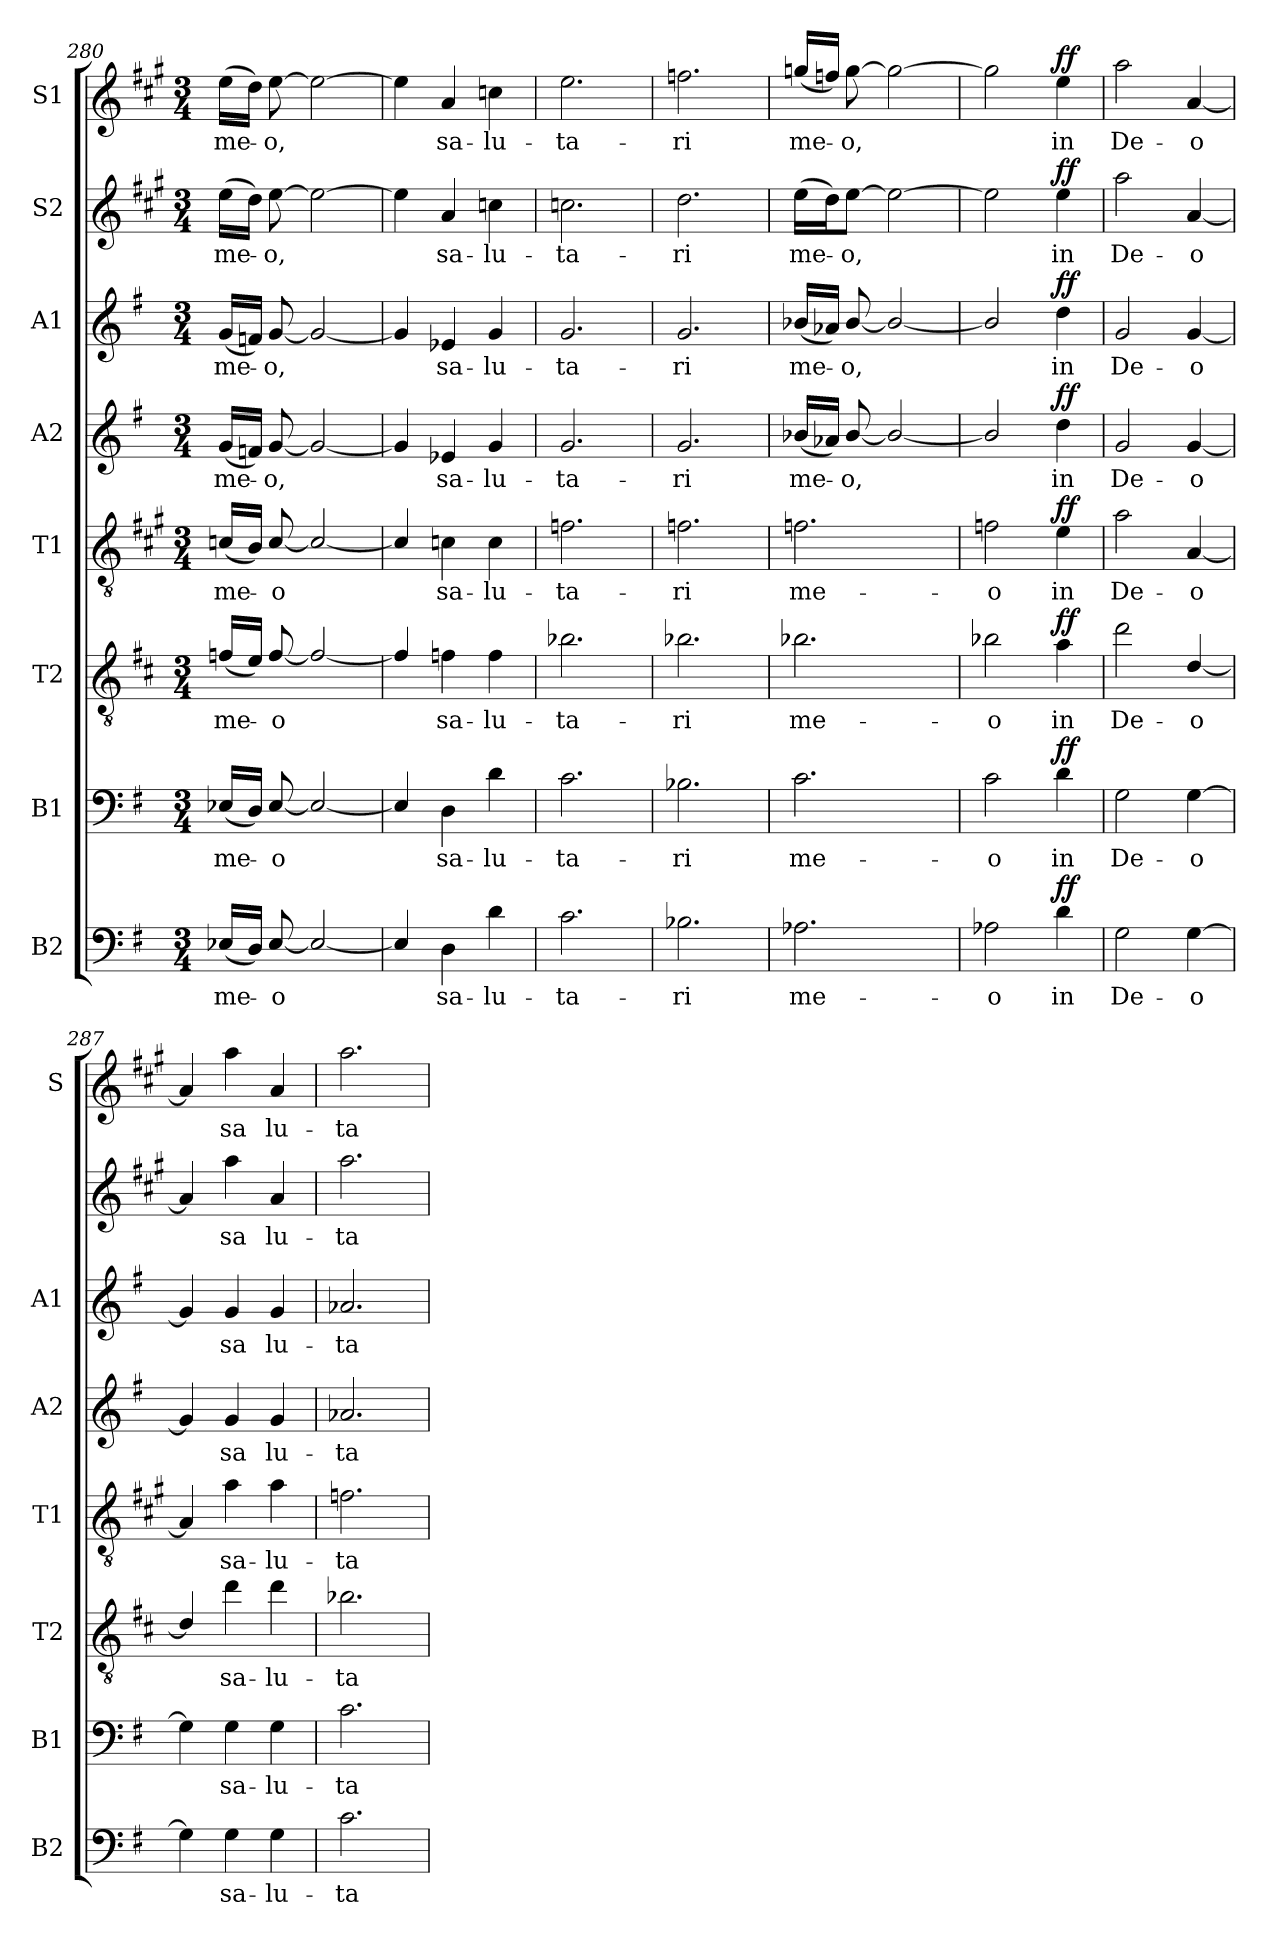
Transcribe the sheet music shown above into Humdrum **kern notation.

**kern	**text	**dynam	**kern	**text	**dynam	**kern	**text	**dynam	**kern	**text	**dynam	**kern	**text	**dynam	**kern	**text	**dynam	**kern	**text	**dynam	**kern	**text	**dynam
*part8	*part8	*part8	*part7	*part7	*part7	*part6	*part6	*part6	*part5	*part5	*part5	*part4	*part4	*part4	*part3	*part3	*part3	*part2	*part2	*part2	*part1	*part1	*part1
*staff8	*staff8	*staff8	*staff7	*staff7	*staff7	*staff6	*staff6	*staff6	*staff5	*staff5	*staff5	*staff4	*staff4	*staff4	*staff3	*staff3	*staff3	*staff2	*staff2	*staff2	*staff1	*staff1	*staff1
*I"B2	*	*	*I"B1	*	*	*I"T2	*	*	*I"T1	*	*	*I"A2	*	*	*I"A1	*	*	*I"S2	*	*	*I"S1	*	*
*I'B2	*	*	*I'B1	*	*	*I'T2	*	*	*I'T1	*	*	*I'A2	*	*	*I'A1	*	*	*	*	*	*I'S	*	*
*clefF4	*	*	*clefF4	*	*	*clefGv2	*	*	*clefGv2	*	*	*clefG2	*	*	*clefG2	*	*	*clefG2	*	*	*clefG2	*	*
*	*	*	*	*	*	*ITrd4c7	*	*	*ITrd1c2	*	*	*	*	*	*	*	*	*ITrd1c2	*	*	*ITrd1c2	*	*
*k[f#]	*	*	*k[f#]	*	*	*k[f#]	*	*	*k[f#]	*	*	*k[f#]	*	*	*k[f#]	*	*	*k[f#]	*	*	*k[f#]	*	*
*M3/4	*	*	*M3/4	*	*	*M3/4	*	*	*M3/4	*	*	*M3/4	*	*	*M3/4	*	*	*M3/4	*	*	*M3/4	*	*
=280	=280	=280	=280	=280	=280	=280	=280	=280	=280	=280	=280	=280	=280	=280	=280	=280	=280	=280	=280	=280	=280	=280	=280
(16E-X/LL	me-	.	(16E-X/LL	me-	.	(16B-X/LL	me-	.	(16B-X/LL	me-	.	(16g/LL	me-	.	(16g/LL	me-	.	(>16dd\LL	me-	.	(>16dd\LL	me-	.
16D/JJ)	.	.	16D/JJ)	.	.	16A/JJ)	.	.	16A/JJ)	.	.	16fn/JJ)	.	.	16fn/JJ)	.	.	16cc\JJ)	.	.	16cc\JJ)	.	.
[8E-/	-o	.	[8E-/	-o	.	[8B-/	-o	.	[8B-/	-o	.	[8g/	-o,	.	[8g/	-o,	.	[8dd\	-o,	.	[8dd\	-o,	.
2E-/_	.	.	2E-/_	.	.	2B-/_	.	.	2B-/_	.	.	2g/_	.	.	2g/_	.	.	2dd\_	.	.	2dd\_	.	.
=281	=281	=281	=281	=281	=281	=281	=281	=281	=281	=281	=281	=281	=281	=281	=281	=281	=281	=281	=281	=281	=281	=281	=281
4E-/]	.	.	4E-/]	.	.	4B-/]	.	.	4B-/]	.	.	4g/]	.	.	4g/]	.	.	4dd\]	.	.	4dd\]	.	.
4D\	sa-	.	4D\	sa-	.	4B-X\	sa-	.	4B-X\	sa-	.	4e-X/	sa-	.	4e-X/	sa-	.	4g/	sa-	.	4g/	sa-	.
4d\	-lu-	.	4d\	-lu-	.	4B-\	-lu-	.	4B-\	-lu-	.	4g/	-lu-	.	4g/	-lu-	.	4b-X\	-lu-	.	4b-X\	-lu-	.
=282	=282	=282	=282	=282	=282	=282	=282	=282	=282	=282	=282	=282	=282	=282	=282	=282	=282	=282	=282	=282	=282	=282	=282
2.c\	-ta-	.	2.c\	-ta-	.	2.e-X\	-ta-	.	2.e-X\	-ta-	.	2.g/	-ta-	.	2.g/	-ta-	.	2.b-X\	-ta-	.	2.dd\	-ta-	.
!!LO:PB:g=z
=283	=283	=283	=283	=283	=283	=283	=283	=283	=283	=283	=283	=283	=283	=283	=283	=283	=283	=283	=283	=283	=283	=283	=283
2.B-X\	-ri	.	2.B-X\	-ri	.	2.e-X\	-ri	.	2.e-X\	-ri	.	2.g/	-ri	.	2.g/	-ri	.	2.cc\	-ri	.	2.ee-X\	-ri	.
=284	=284	=284	=284	=284	=284	=284	=284	=284	=284	=284	=284	=284	=284	=284	=284	=284	=284	=284	=284	=284	=284	=284	=284
2.A-X\	me-	.	2.c\	me-	.	2.e-X\	me-	.	2.e-X\	me-	.	(16b-X/LL	me-	.	(16b-X/LL	me-	.	(>16dd\LL	me-	.	(16ffn/LL	me-	.
.	.	.	.	.	.	.	.	.	.	.	.	16a-X/JJ)	.	.	16a-X/JJ)	.	.	16cc\J)	.	.	16ee-X/JJ)	.	.
.	.	.	.	.	.	.	.	.	.	.	.	[8b-/	-o,	.	[8b-/	-o,	.	[8dd\J	-o,	.	[8ff\	-o,	.
.	.	.	.	.	.	.	.	.	.	.	.	2b-/_	.	.	2b-/_	.	.	2dd\_	.	.	2ff\_	.	.
=285	=285	=285	=285	=285	=285	=285	=285	=285	=285	=285	=285	=285	=285	=285	=285	=285	=285	=285	=285	=285	=285	=285	=285
2A-X\	-o	.	2c\	-o	.	2e-X\	-o	.	2e-X\	-o	.	2b-/]	.	.	2b-/]	.	.	2dd\]	.	.	2ff\]	.	.
!	!	!LO:DY:a	!	!	!LO:DY:a	!	!	!LO:DY:a	!	!	!LO:DY:a	!	!	!LO:DY:a	!	!	!LO:DY:a	!	!	!LO:DY:a	!	!	!LO:DY:a
4d\	in	ff	4d\	in	ff	4d\	in	ff	4d\	in	ff	4dd\	in	ff	4dd\	in	ff	4dd\	in	ff	4dd\	in	ff
=286	=286	=286	=286	=286	=286	=286	=286	=286	=286	=286	=286	=286	=286	=286	=286	=286	=286	=286	=286	=286	=286	=286	=286
2G\	De-	.	2G\	De-	.	2g\	De-	.	2g\	De-	.	2g/	De-	.	2g/	De-	.	2gg\	De-	.	2gg\	De-	.
[4G\	-o	.	[4G\	-o	.	[4G/	-o	.	[4G/	-o	.	[4g/	-o	.	[4g/	-o	.	[4g/	-o	.	[4g/	-o	.
=287	=287	=287	=287	=287	=287	=287	=287	=287	=287	=287	=287	=287	=287	=287	=287	=287	=287	=287	=287	=287	=287	=287	=287
4G\]	.	.	4G\]	.	.	4G/]	.	.	4G/]	.	.	4g/]	.	.	4g/]	.	.	4g/]	.	.	4g/]	.	.
4G\	sa-	.	4G\	sa-	.	4g\	sa-	.	4g\	sa-	.	4g/	sa	.	4g/	sa	.	4gg\	sa	.	4gg\	sa	.
4G\	-lu-	.	4G\	-lu-	.	4g\	-lu-	.	4g\	-lu-	.	4g/	lu-	.	4g/	lu-	.	4g/	lu-	.	4g/	lu-	.
!!LO:PB:g=z
=288	=288	=288	=288	=288	=288	=288	=288	=288	=288	=288	=288	=288	=288	=288	=288	=288	=288	=288	=288	=288	=288	=288	=288
2.c\	-ta-	.	2.c\	-ta-	.	2.e-X\	-ta-	.	2.e-X\	-ta-	.	2.a-X/	-ta-	.	2.a-X/	-ta-	.	2.gg\	-ta-	.	2.gg\	-ta-	.
=	=	=	=	=	=	=	=	=	=	=	=	=	=	=	=	=	=	=	=	=	=	=	=
*-	*-	*-	*-	*-	*-	*-	*-	*-	*-	*-	*-	*-	*-	*-	*-	*-	*-	*-	*-	*-	*-	*-	*-
